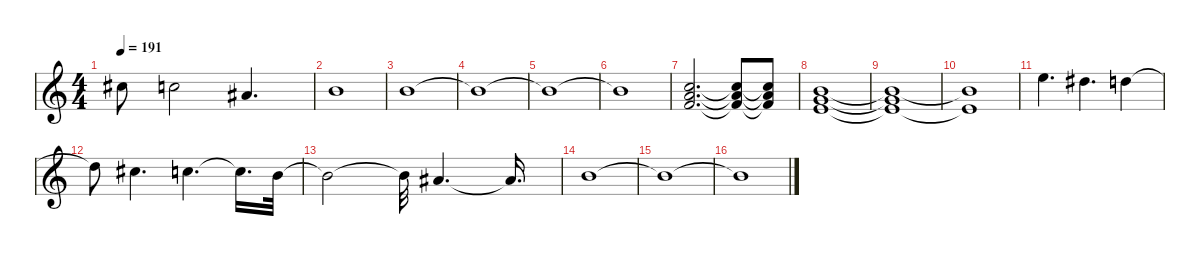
\defaultSystemsLayout 4
\hideDynamics
\bracketExtendMode nobrackets
\singleTrackTrackNamePolicy hidden
\multiTrackTrackNamePolicy hidden
\firstSystemTrackNameMode fullname
\firstSystemTrackNameOrientation horizontal
\otherSystemsTrackNameOrientation horizontal
\track ("Nanotron" "vln.") {instrument stringensemble1}
\staff {score}
\tuning (E4 B3 G3 D3 A2 E2 B1)
\ts (4 4)
\tempo 191
\clef g2
\ks c
9.1{t acc #}.8{dy f beam Down} 8.1.2{dy fff beam Down} 6.1{acc #}.4{d beam Up} |
7.1.1{beam Down} |
7.1.1{beam Down} |
7.1{t}.1{dy f beam Down} |
7.1{t}.1{beam Down} |
7.1{t}.1{beam Down} |
(8.1 10.2 10.3).2{d dy mp beam Up} (8.1{t} 10.2{t} 10.3{t}).8{dy f beam Up} (8.1{t} 10.2{t} 10.3{t}).8{beam Up} |
(7.1 8.2 9.3).1{dy mf beam Up} |
(7.1{t} 8.2{t} 9.3{t}).1{dy f beam Up} |
(7.1{t} 9.3{t}).1{beam Up} |
12.1.4{d dy fff beam Down} 11.1{acc #}.4{d beam Down} 10.1.4{beam Down} |
10.1{t}.8{dy f beam Down} 9.1{acc #}.4{d dy fff beam Down} 8.1.4{d beam Down} 8.1{t}.16{d dy f beam Down} 7.1.32{dy fff beam Down} |
7.1{t}.2{dy f beam Down} 7.1{t}.32{beam Down} 6.1{acc #}.4{d dy fff beam Up} 6.1{t acc #}.16{d dy f beam Up} |
7.1.1{dy fff beam Down} |
7.1{t}.1{dy f beam Down} |
7.1{t}.1{beam Down}
